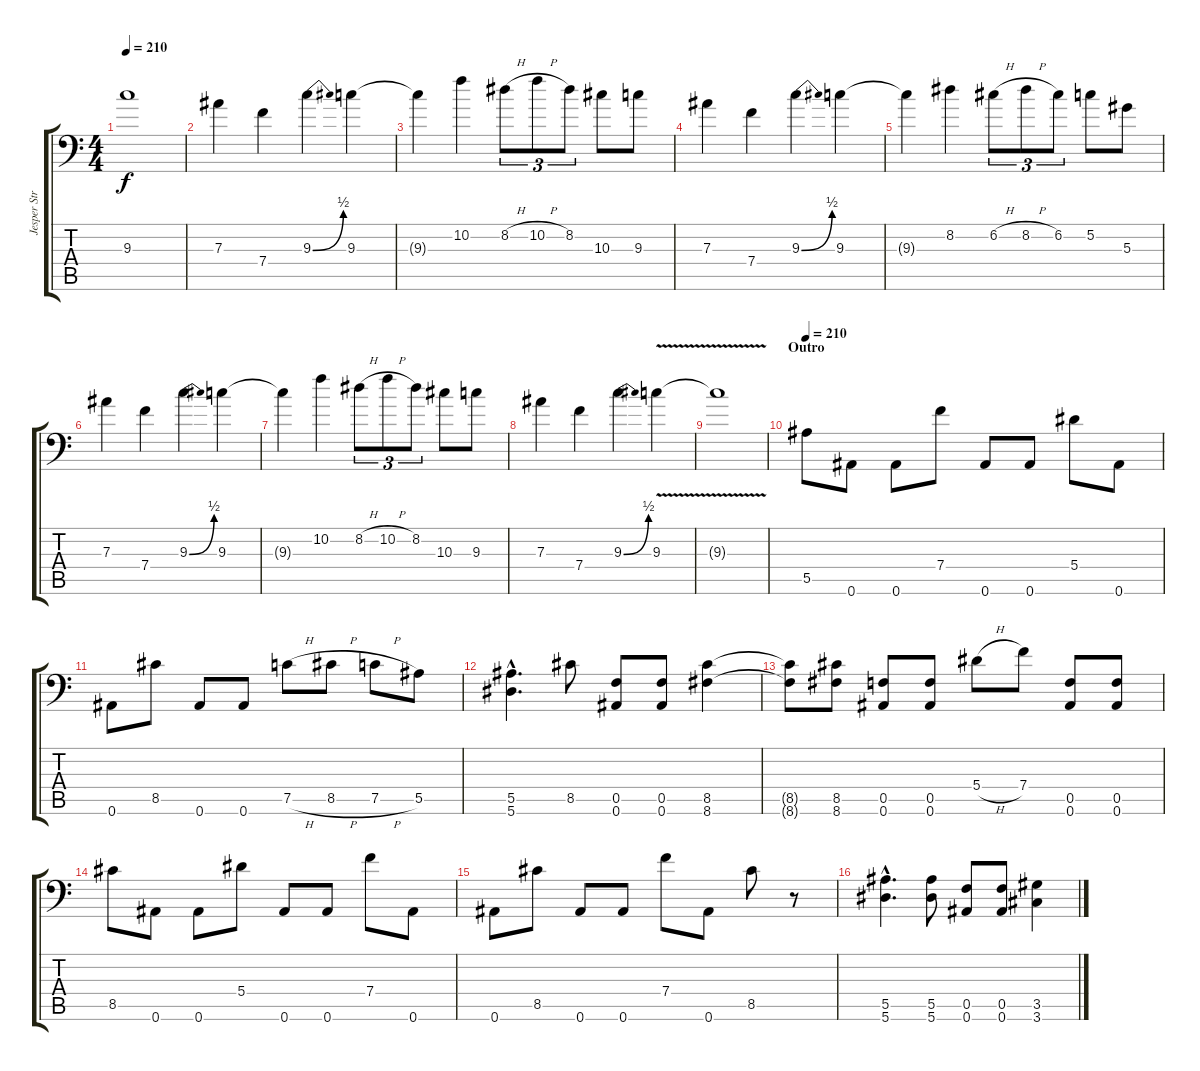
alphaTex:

\track ("Jesper Stromblad" "Jesper Str") {instrument distortionguitar}
\staff {score tabs}
\tuning (C4 G3 Eb3 Bb2 F2 Bb1) {hide}
\ts (4 4)
\tempo 210
\clef f4
\ks c
9.3{t}.1{dy f} |
7.3.4 7.4.4 9.3{be (bend 0 0 60 2)}.4 9.3.4 |
9.3{t}.4 10.2.4 8.2{h}.8{tu (3 2)} 10.2{h}.8{tu (3 2)} 8.2.8{tu (3 2)} 10.3.8 9.3.8 |
7.3.4 7.4.4 9.3{be (bend 0 0 60 2)}.4 9.3.4 |
9.3{t}.4 8.2.4 6.2{h}.8{tu (3 2)} 8.2{h}.8{tu (3 2)} 6.2.8{tu (3 2)} 5.2.8 5.3.8 |
7.3.4 7.4.4 9.3{be (bend 0 0 60 2)}.4 9.3.4 |
9.3{t}.4 10.2.4 8.2{h}.8{tu (3 2)} 10.2{h}.8{tu (3 2)} 8.2.8{tu (3 2)} 10.3.8 9.3.8 |
7.3.4 7.4.4 9.3{be (bend 0 0 60 2)}.4 9.3{v}.4 |
9.3{t}.1 |
\section ("" "Outro")
\tempo 210
5.5.8 0.6.8 0.6.8 7.4.8 0.6.8 0.6.8 5.4.8 0.6.8 |
0.6.8 8.5.8 0.6.8 0.6.8 7.5{h}.8 8.5{h}.8 7.5{h}.8 5.5.8 |
(5.5{hac} 5.6{hac}).4{d} 8.5.8 (0.5 0.6).8 (0.5 0.6).8 (8.5 8.6).4 |
(8.5{t} 8.6{t}).8 (8.5 8.6).8 (0.5 0.6).8 (0.5 0.6).8 5.4{h}.8 7.4.8 (0.5 0.6).8 (0.5 0.6).8 |
8.5.8 0.6.8 0.6.8 5.4.8 0.6.8 0.6.8 7.4.8 0.6.8 |
0.6.8 8.5.8 0.6.8 0.6.8 7.4.8 0.6.8 8.5.8 r.8 |
(5.5{hac} 5.6{hac}).4{d} (5.5 5.6).8 (0.5 0.6).8 (0.5 0.6).8 (3.5 3.6).4
